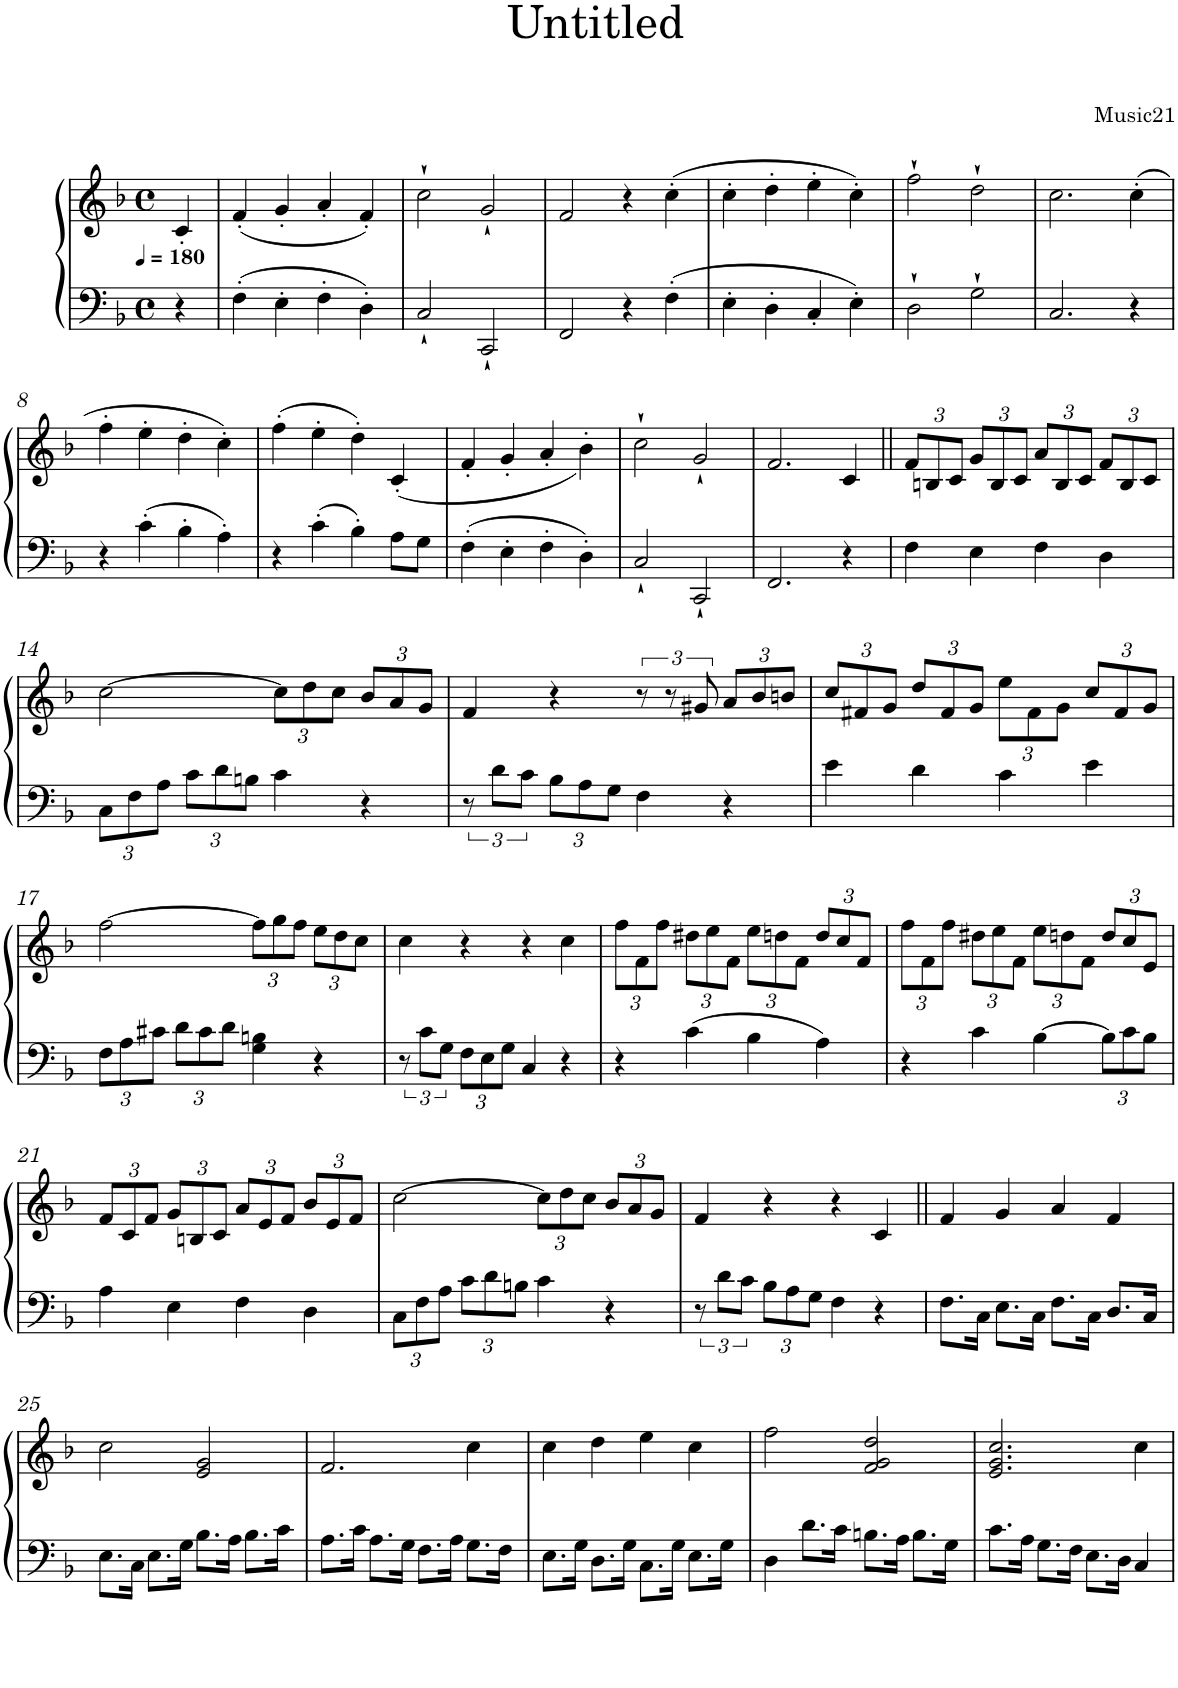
**kern	**kern
*part1	*part1
*staff2	*staff1
*I"Piano	*
*I'Pno.	*
*clefF4	*clefG2
*k[b-]	*k[b-]
*F:	*F:
*M4/4	*M4/4
*met(c)	*met(c)
*MM180	*MM180
=1	=1
4r	4c'/
=2	=2
4F'\	(<4f'/
4E'\	4g'/
4F'\	4a'/
4D'\	4f'/)
=3	=3
2C`/	2cc`\
2CC`/	2g`/
=4	=4
2FF/	2f/
4r	4r
4F'\	(>4cc'\
=5	=5
4E'\	4cc'\
4D'\	4dd'\
4C'/	4ee'\
4E'\	4cc'\)
=6	=6
2D`\	2ff`\
2G`\	2dd`\
=7	=7
2.C/	2.cc\
4r	(>4cc'\
!!LO:LB:g=z
=8	=8
4r	4ff'\
4c'\	4ee'\
4B-'\	4dd'\
4A'\	4cc'\)
=9	=9
4r	(>4ff'\
4c'\	4ee'\
4B-'\	4dd'\)
8A\L	(<4c'/
8G\J	.
=10	=10
4F'\	4f'/
4E'\	4g'/
4F'\	4a'/
4D'\	4b-'\)
=11	=11
2C`/	2cc`\
2CC`/	2g`/
=12	=12
2.FF/	2.f/
4r	4c/
=13||	=13||
*	*Xbrackettup
4F\	12f/L
.	12Bn/
.	12c/J
4E\	12g/L
.	12B/
.	12c/J
4F\	12a/L
.	12B/
.	12c/J
4D\	12f/L
.	12B/
.	12c/J
!!LO:LB:g=z
=14	=14
*Xbrackettup	*
12C\L	[2cc\
12F\	.
12A\J	.
12c\L	.
12d\	.
12Bn\J	.
4c\	12cc\L]
.	12dd\
.	12cc\J
4r	12b-/L
.	12a/
.	12g/J
=15	=15
*brackettup	*
12r	4f/
12d\L	.
12c\J	.
*Xbrackettup	*
12B-\L	4r
12A\	.
12G\J	.
*	*brackettup
4F\	12r
.	12r
.	12g#X/
*	*Xbrackettup
4r	12a/L
.	12b-/
.	12bn/J
=16	=16
4e\	12cc/L
.	12f#X/
.	12g/J
4d\	12dd/L
.	12f#/
.	12g/J
4c\	12ee\L
.	12f#\
.	12g\J
4e\	12cc/L
.	12f#/
.	12g/J
!!LO:LB:g=z
=17	=17
12F\L	[2ff\
12A\	.
12c#X\J	.
12d\L	.
12c#\	.
12d\J	.
4G\ 4Bn\	12ff\L]
.	12gg\
.	12ff\J
4r	12ee\L
.	12dd\
.	12cc\J
=18	=18
*brackettup	*
12r	4cc\
12c\L	.
12G\J	.
*Xbrackettup	*
12F\L	4r
12E\	.
12G\J	.
4C/	4r
4r	4cc\
=19	=19
4r	12ff\L
.	12f\
.	12ff\J
4c\	12dd#X\L
.	12ee\
.	12f\J
4B-\	12ee\L
.	12ddn\
.	12f\J
4A\	12dd/L
.	12cc/
.	12f/J
=20	=20
4r	12ff\L
.	12f\
.	12ff\J
4c\	12dd#X\L
.	12ee\
.	12f\J
[4B-\	12ee\L
.	12ddn\
.	12f\J
12B-\L]	12dd/L
12c\	12cc/
12B-\J	12e/J
!!LO:LB:g=z
=21	=21
4A\	12f/L
.	12c/
.	12f/J
4E\	12g/L
.	12Bn/
.	12c/J
4F\	12a/L
.	12e/
.	12f/J
4D\	12b-/L
.	12e/
.	12f/J
=22	=22
12C\L	[2cc\
12F\	.
12A\J	.
12c\L	.
12d\	.
12Bn\J	.
4c\	12cc\L]
.	12dd\
.	12cc\J
4r	12b-/L
.	12a/
.	12g/J
=23	=23
*brackettup	*
12r	4f/
12d\L	.
12c\J	.
*Xbrackettup	*
12B-\L	4r
12A\	.
12G\J	.
4F\	4r
4r	4c/
=24||	=24||
8.F\L	4f/
16C\Jk	.
8.E\L	4g/
16C\Jk	.
8.F\L	4a/
16C\Jk	.
8.D/L	4f/
16C/Jk	.
!!LO:LB:g=z
=25	=25
8.E\L	2cc\
16C\Jk	.
8.E\L	.
16G\Jk	.
8.B-\L	2e/ 2g/
16A\Jk	.
8.B-\L	.
16c\Jk	.
=26	=26
8.A\L	2.f/
16c\Jk	.
8.A\L	.
16G\Jk	.
8.F\L	.
16A\Jk	.
8.G\L	4cc\
16F\Jk	.
=27	=27
8.E\L	4cc\
16G\Jk	.
8.D\L	4dd\
16G\Jk	.
8.C\L	4ee\
16G\Jk	.
8.E\L	4cc\
16G\Jk	.
=28	=28
4D\	2ff\
8.d\L	.
16c\Jk	.
8.Bn\L	2f/ 2g/ 2dd/
16A\Jk	.
8.B\L	.
16G\Jk	.
=29	=29
8.c\L	2.e/ 2.g/ 2.cc/
16A\Jk	.
8.G\L	.
16F\Jk	.
8.E\L	.
16D\Jk	.
4C/	4cc\
=	=
*-	*-
